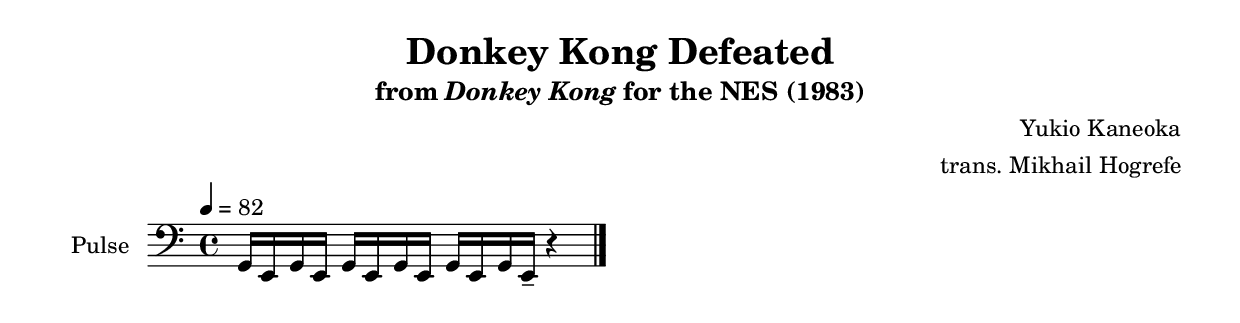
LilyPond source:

\version "2.24.3"

\book {
    \header {
        title = "Donkey Kong Defeated"
        subtitle = \markup { "from" {\italic "Donkey Kong"} "for the NES (1983)" }
        composer = "Yukio Kaneoka"
        arranger = "trans. Mikhail Hogrefe"
    }

    \score {
        {
            \new StaffGroup <<
                \new Staff \relative c {
                    \set Staff.instrumentName = "Pulse"
                    \set Staff.shortInstrumentName = "P."
\key c \major
\clef bass
\tempo 4 = 82

g16 e g e g e g e g e g e-- r4 |
\bar "|."
                }
            >>
        }
        \layout {
            \context {
                \Staff
                \RemoveEmptyStaves
            }
            \context {
                \DrumStaff
                \RemoveEmptyStaves
            }
        }
        \midi {}
    }
}
